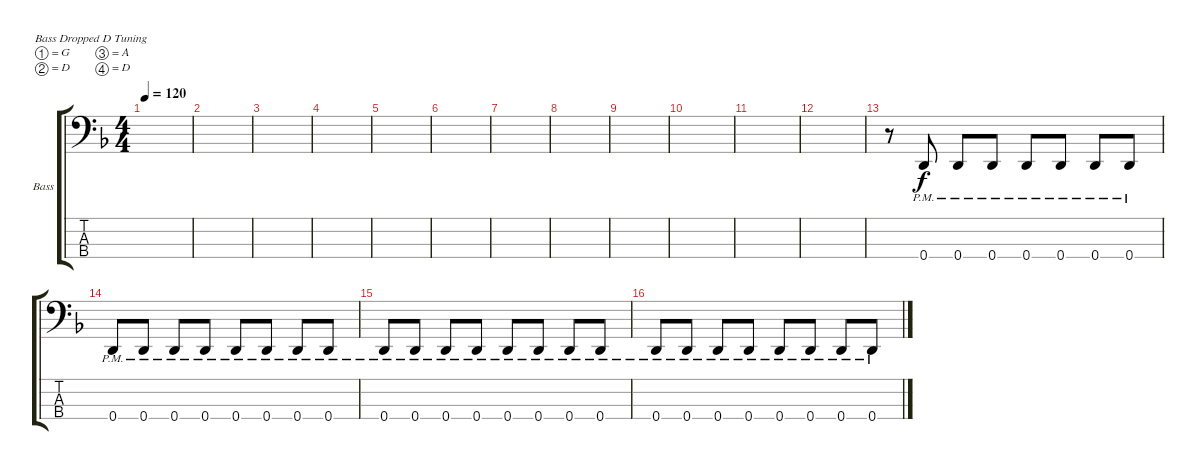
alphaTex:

\defaultSystemsLayout 4
\bracketExtendMode groupsimilarinstruments
\firstSystemTrackNameOrientation horizontal
\otherSystemsTrackNameOrientation horizontal
\track ("Bass" "Bass") {instrument electricbassfinger}
\staff {score tabs}
\tuning (G2 D2 A1 D1)
\ts (4 4)
\tempo 120
\clef f4
\ks f
|
|
|
|
|
|
|
|
|
|
|
|
r.8 0.4{pm}.8 0.4{pm}.8 0.4{pm}.8 0.4{pm}.8 0.4{pm}.8 0.4{pm}.8 0.4{pm}.8 |
0.4{pm}.8 0.4{pm}.8 0.4{pm}.8 0.4{pm}.8 0.4{pm}.8 0.4{pm}.8 0.4{pm}.8 0.4{pm}.8 |
0.4{pm}.8 0.4{pm}.8 0.4{pm}.8 0.4{pm}.8 0.4{pm}.8 0.4{pm}.8 0.4{pm}.8 0.4{pm}.8 |
0.4{pm}.8 0.4{pm}.8 0.4{pm}.8 0.4{pm}.8 0.4{pm}.8 0.4{pm}.8 0.4{pm}.8 0.4{pm}.8
